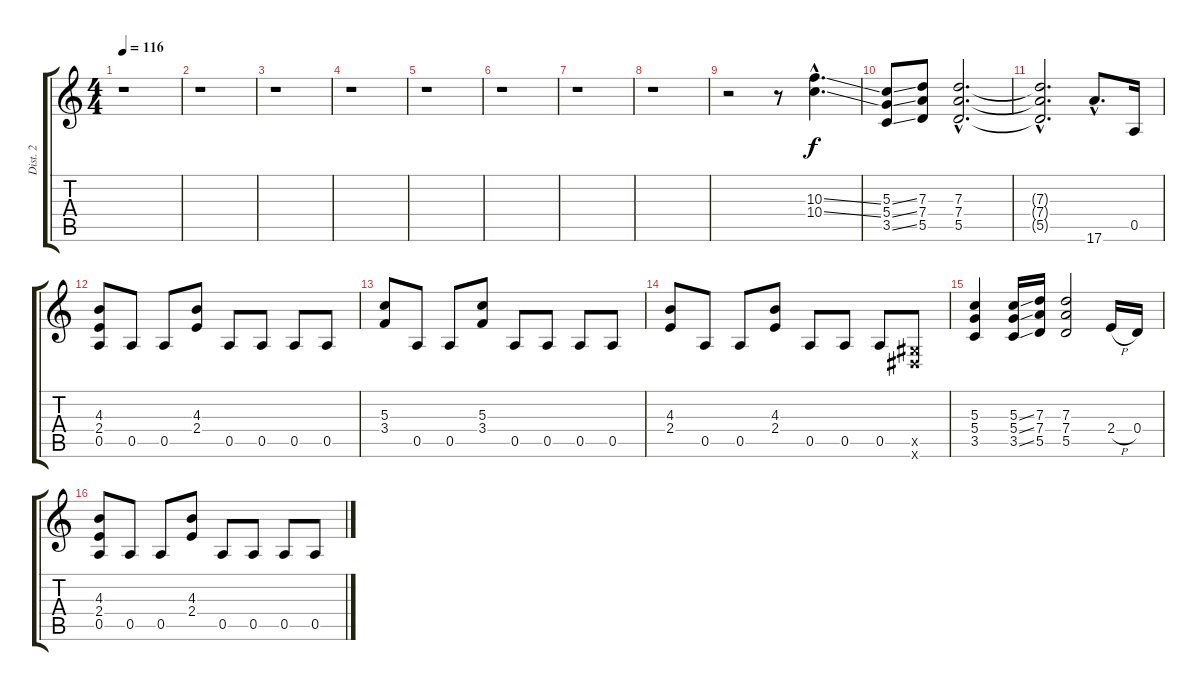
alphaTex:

\track ("Dist. 2" "Dist. 2") {instrument distortionguitar}
\staff {score tabs}
\tuning (E4 B3 G3 D3 A2 E2) {hide}
\ts (4 4)
\tempo 116
\clef g2
\ks c
r.1{dy f instrument distortionguitar} |
r.1 |
r.1 |
r.1 |
r.1 |
r.1 |
r.1 |
r.1 |
r.2 r.8 (10.3{ss hac} 10.4{ss hac}).4{d} |
(5.3{ss} 5.4{ss} 3.5{ss}).8 (7.3 7.4 5.5).8 (7.3{hac} 7.4{hac} 5.5{hac}).2{d} |
(7.3{hac t} 7.4{hac t} 5.5{hac t}).2{d} 17.6{hac}.8{d} 0.5.16 |
(4.3 2.4 0.5).8 0.5.8 0.5.8 (4.3 2.4).8 0.5.8 0.5.8 0.5.8 0.5.8 |
(5.3 3.4).8 0.5.8 0.5.8 (5.3 3.4).8 0.5.8 0.5.8 0.5.8 0.5.8 |
(4.3 2.4).8 0.5.8 0.5.8 (4.3 2.4).8 0.5.8 0.5.8 0.5.8 (-1.5{x} -1.6{x}).8 |
(5.3 5.4 3.5).4 (5.3{ss} 5.4{ss} 3.5{ss}).16 (7.3 7.4 5.5).16 (7.3 7.4 5.5).2 2.4{h}.16 0.4.16 |
(4.3 2.4 0.5).8 0.5.8 0.5.8 (4.3 2.4).8 0.5.8 0.5.8 0.5.8 0.5.8
